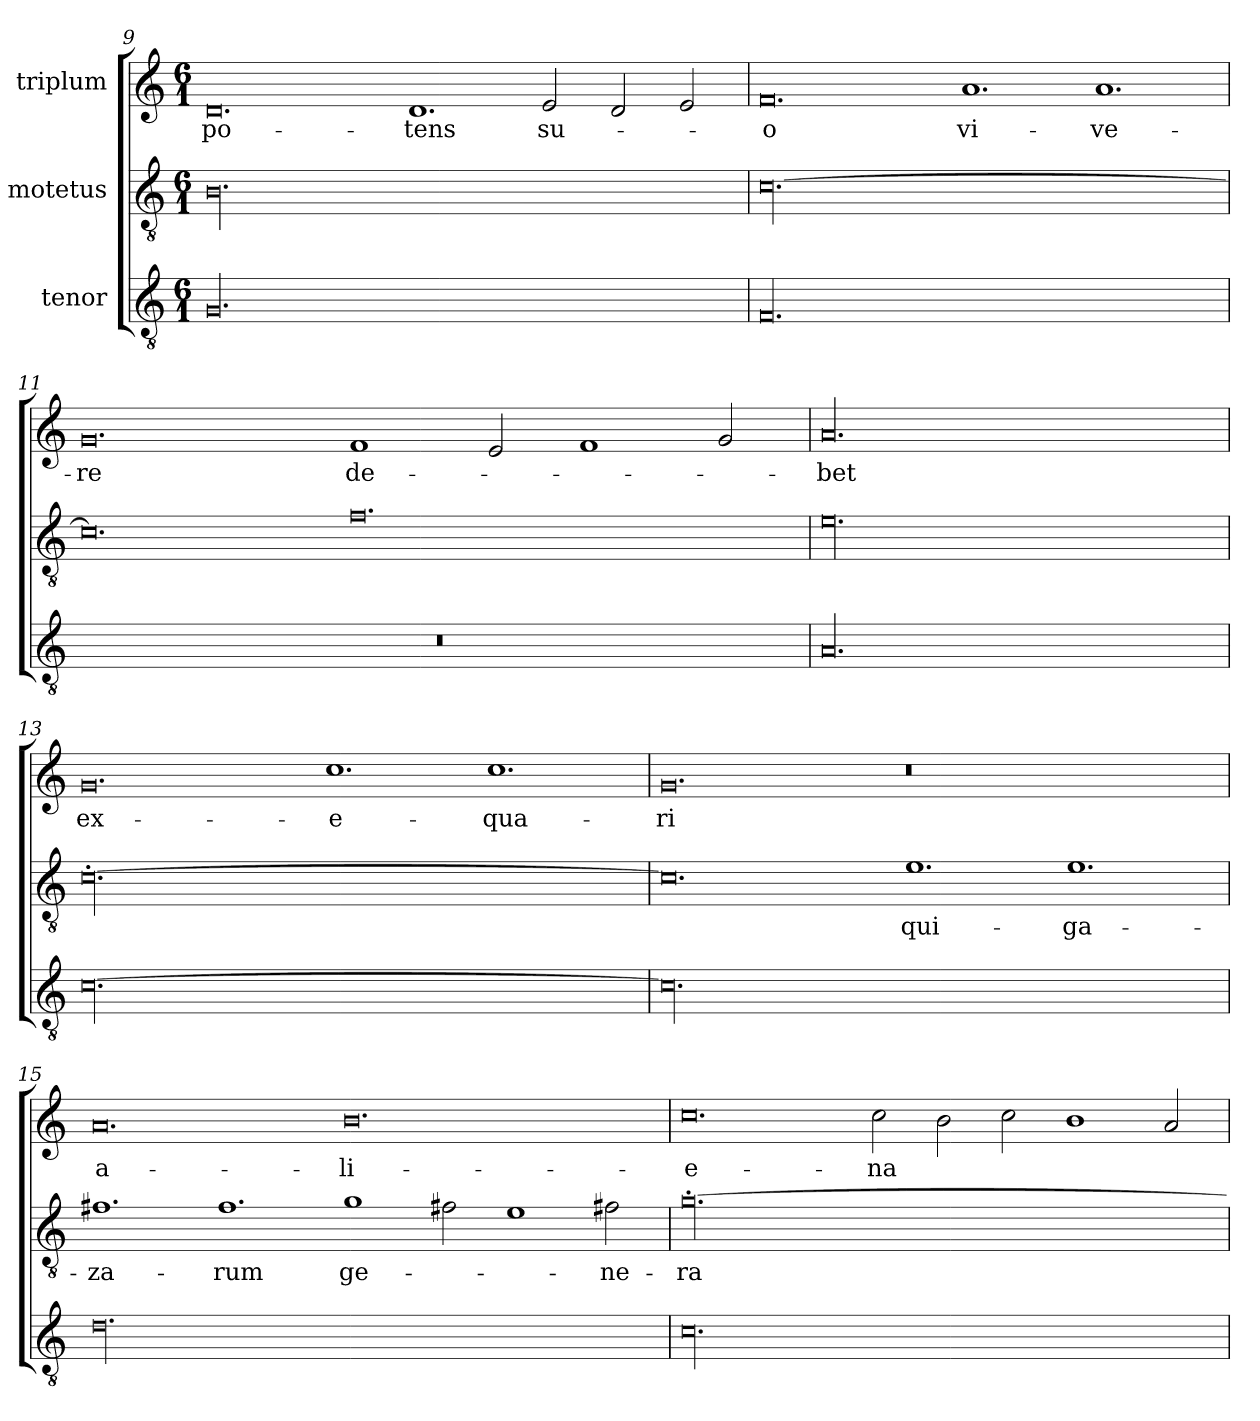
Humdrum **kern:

**kern	**kern	**text	**kern	**text
*part3	*part2	*part2	*part1	*part1
*staff3	*staff2	*staff2	*staff1	*staff1
*I"tenor	*I"motetus	*	*I"triplum	*
*clefGv2	*clefGv2	*	*clefG2	*
*k[]	*k[]	*	*k[]	*
*C:	*C:	*	*C:	*
*M6/1	*M6/1	*	*M6/1	*
=9	=9	=9	=9	=9
00.G/	00.B\	.	0.d/	po-
.	.	.	1.d/	-tens
.	.	.	2e/	su-
.	.	.	2d/	.
.	.	.	2e/	.
=10	=10	=10	=10	=10
00.F/	[00.c\	.	0.f/	-o
.	.	.	1.a/	vi-
.	.	.	1.a/	-ve-
!!LO:PB:g=z
=11	=11	=11	=11	=11
00.r	0.c\]	.	0.g/	-re
.	0.f\	.	1f/	de-
.	.	.	2e/	.
.	.	.	1f/	.
.	.	.	2g/	.
=12	=12	=12	=12	=12
00.A/	00.e\	.	00.a/	-bet
=13	=13	=13	=13	=13
[00.c\	[00.c'\	.	0.g/	ex-
.	.	.	1.cc\	-e-
.	.	.	1.cc\	-qua-
=14	=14	=14	=14	=14
00.c\]	0.c\]	.	0.g/	-ri
.	1.e\	qui-	0.r	.
.	1.e\	ga-	.	.
=15	=15	=15	=15	=15
00.d\	1.f#X\	-za-	0.a/	a-
.	1.f#\	-rum	.	.
.	1g\	ge-	0.b\	-li-
.	2f#X\	.	.	.
.	1e\	.	.	.
.	2f#X\	-ne-	.	.
!!LO:LB:g=z
=16	=16	=16	=16	=16
00.c\	[00.g'\	-ra	0.cc\	-e-
.	.	.	2cc\	-na
.	.	.	2b\	.
.	.	.	2cc\	.
.	.	.	1b\	.
.	.	.	2a/	.
=	=	=	=	=
*-	*-	*-	*-	*-
